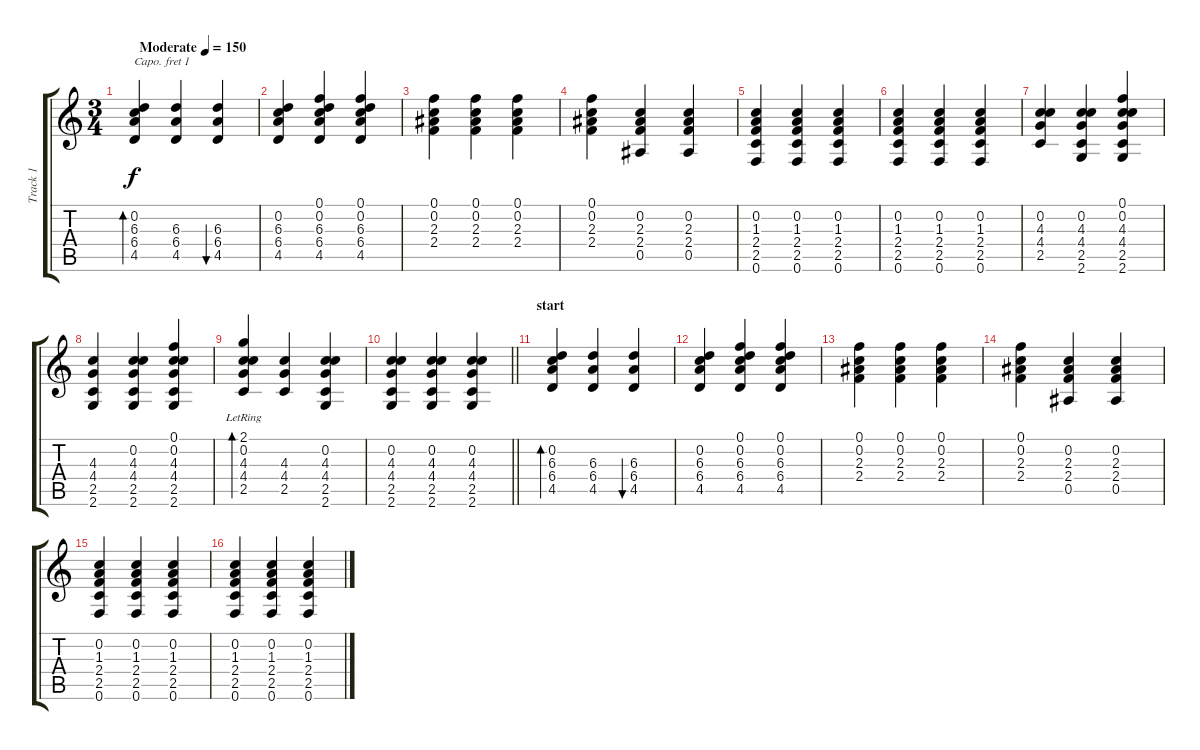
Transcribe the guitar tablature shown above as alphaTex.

\track ("Track 1" "Track 1") {instrument acousticguitarnylon}
\staff {score tabs}
\capo 1
\tuning (E4 B3 G3 D3 A2 E2) {hide}
\ts (3 4)
\tempo (150 "Moderate")
\clef g2
\ks c
(0.2 6.3 6.4 4.5).4{bd 60 dy f instrument acousticguitarnylon} (6.3 6.4 4.5).4 (6.3 6.4 4.5).4{bu 60} |
(0.2 6.3 6.4 4.5).4 (0.1 0.2 6.3 6.4 4.5).4 (0.1 0.2 6.3 6.4 4.5).4 |
(0.1 0.2 2.3 2.4).4 (0.1 0.2 2.3 2.4).4 (0.1 0.2 2.3 2.4).4 |
(0.1 0.2 2.3 2.4).4 (0.2 2.3 2.4 0.5).4 (0.2 2.3 2.4 0.5).4 |
(0.2 1.3 2.4 2.5 0.6).4 (0.2 1.3 2.4 2.5 0.6).4 (0.2 1.3 2.4 2.5 0.6).4 |
(0.2 1.3 2.4 2.5 0.6).4 (0.2 1.3 2.4 2.5 0.6).4 (0.2 1.3 2.4 2.5 0.6).4 |
(0.2 4.3 4.4 2.5).4 (0.2 4.3 4.4 2.5 2.6).4 (0.1 0.2 4.3 4.4 2.5 2.6).4 |
(4.3 4.4 2.5 2.6).4 (0.2 4.3 4.4 2.5 2.6).4 (0.1 0.2 4.3 4.4 2.5 2.6).4 |
(2.1{lr} 0.2 4.3 4.4 2.5).4{bd 240} (4.3 4.4 2.5).4 (0.2 4.3 4.4 2.5 2.6).4 |
\barLineRight lightlight
(0.2 4.3 4.4 2.5 2.6).4 (0.2 4.3 4.4 2.5 2.6).4 (0.2 4.3 4.4 2.5 2.6).4 |
\section ("" "start")
(0.2 6.3 6.4 4.5).4{bd 60} (6.3 6.4 4.5).4 (6.3 6.4 4.5).4{bu 60} |
(0.2 6.3 6.4 4.5).4 (0.1 0.2 6.3 6.4 4.5).4 (0.1 0.2 6.3 6.4 4.5).4 |
(0.1 0.2 2.3 2.4).4 (0.1 0.2 2.3 2.4).4 (0.1 0.2 2.3 2.4).4 |
(0.1 0.2 2.3 2.4).4 (0.2 2.3 2.4 0.5).4 (0.2 2.3 2.4 0.5).4 |
(0.2 1.3 2.4 2.5 0.6).4 (0.2 1.3 2.4 2.5 0.6).4 (0.2 1.3 2.4 2.5 0.6).4 |
(0.2 1.3 2.4 2.5 0.6).4 (0.2 1.3 2.4 2.5 0.6).4 (0.2 1.3 2.4 2.5 0.6).4
